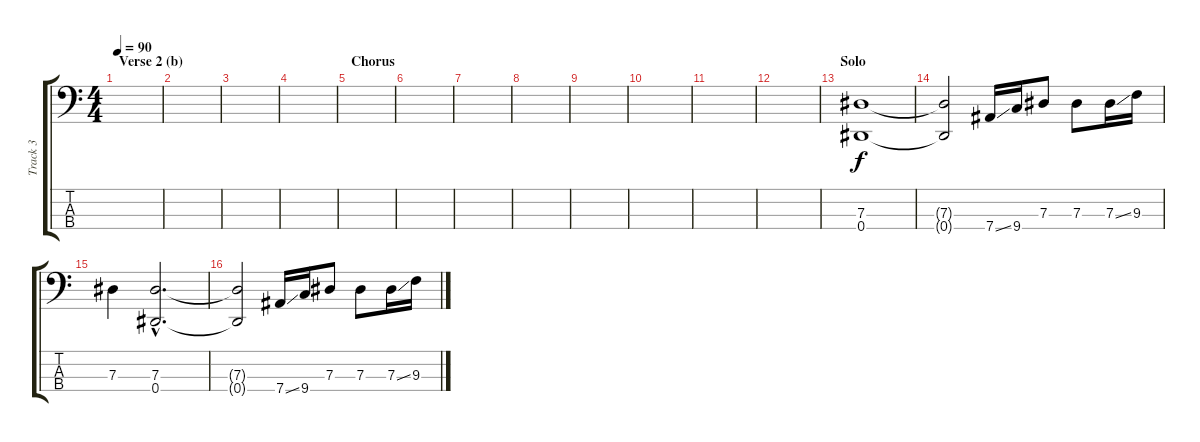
\track ("Track 3" "Track 3") {instrument electricbassfinger}
\staff {score tabs}
\tuning (Gb2 Db2 Ab1 Eb1) {hide}
\ts (4 4)
\section ("" "Verse 2 (b)")
\tempo 90
\clef f4
\ks c
|
|
|
|
\section ("" "Chorus")
|
|
|
|
|
|
|
|
\section ("" "Solo")
(7.3 0.4).1 |
(7.3{t} 0.4{t}).2 7.4{ss}.16 9.4.16 7.3.8 7.3.8 7.3{ss}.16 9.3.16 |
7.3.4 (7.3{hac} 0.4{hac}).2{d} |
(7.3{t} 0.4{t}).2 7.4{ss}.16 9.4.16 7.3.8 7.3.8 7.3{ss}.16 9.3.16
